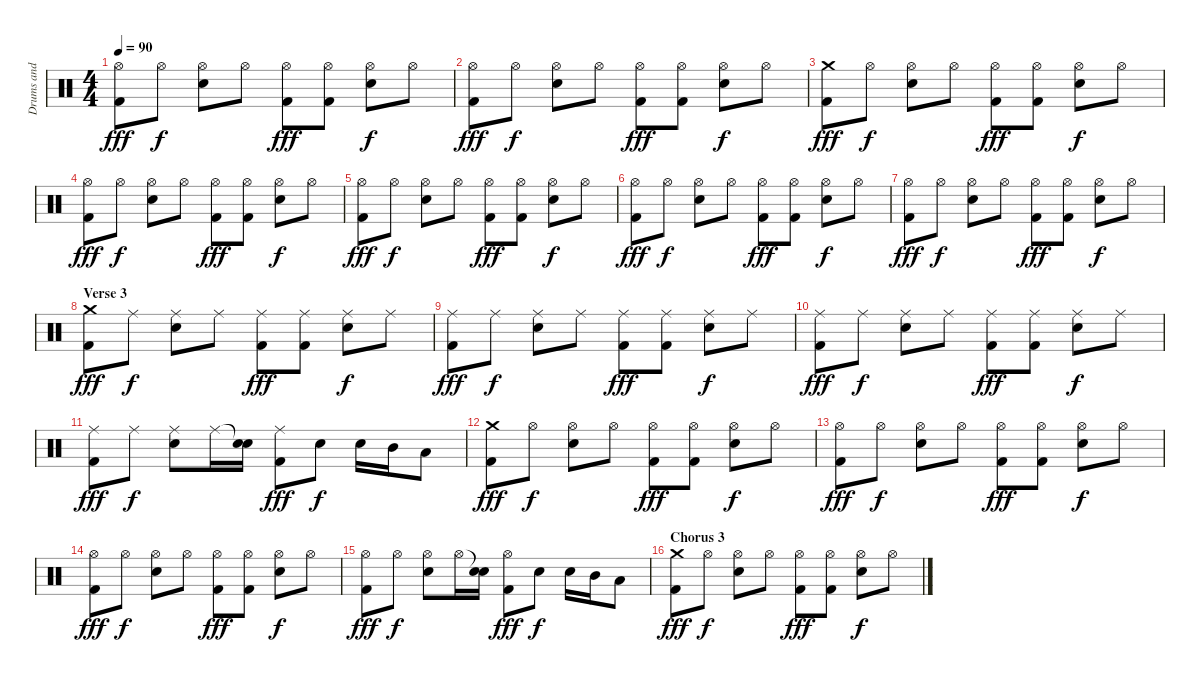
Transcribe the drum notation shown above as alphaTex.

\track ("Drums and Percussion" "Drums and ") {instrument percussion}
\staff {score}
\articulation defaults
\ts (4 4)
\tempo 90
\clef neutral
\ks c
("Hi-Hat (open)" "Kick (hit) 2").8{dy fff} "Hi-Hat (open)".8{dy f} ("Hi-Hat (open)" "Snare (hit) 2").8 "Hi-Hat (open)".8 ("Hi-Hat (open)" "Kick (hit) 2").8{dy fff} ("Hi-Hat (open)" "Kick (hit) 2").8 ("Hi-Hat (open)" "Snare (hit) 2").8{dy f} "Hi-Hat (open)".8 |
("Hi-Hat (open)" "Kick (hit) 2").8{dy fff} "Hi-Hat (open)".8{dy f} ("Hi-Hat (open)" "Snare (hit) 2").8 "Hi-Hat (open)".8 ("Hi-Hat (open)" "Kick (hit) 2").8{dy fff} ("Hi-Hat (open)" "Kick (hit) 2").8 ("Hi-Hat (open)" "Snare (hit) 2").8{dy f} "Hi-Hat (open)".8 |
("Crash medium (hit)" "Kick (hit) 2").8{dy fff} "Hi-Hat (open)".8{dy f} ("Hi-Hat (open)" "Snare (hit) 2").8 "Hi-Hat (open)".8 ("Hi-Hat (open)" "Kick (hit) 2").8{dy fff} ("Hi-Hat (open)" "Kick (hit) 2").8 ("Hi-Hat (open)" "Snare (hit) 2").8{dy f} "Hi-Hat (open)".8 |
("Hi-Hat (open)" "Kick (hit) 2").8{dy fff} "Hi-Hat (open)".8{dy f} ("Hi-Hat (open)" "Snare (hit) 2").8 "Hi-Hat (open)".8 ("Hi-Hat (open)" "Kick (hit) 2").8{dy fff} ("Hi-Hat (open)" "Kick (hit) 2").8 ("Hi-Hat (open)" "Snare (hit) 2").8{dy f} "Hi-Hat (open)".8 |
("Hi-Hat (open)" "Kick (hit) 2").8{dy fff} "Hi-Hat (open)".8{dy f} ("Hi-Hat (open)" "Snare (hit) 2").8 "Hi-Hat (open)".8 ("Hi-Hat (open)" "Kick (hit) 2").8{dy fff} ("Hi-Hat (open)" "Kick (hit) 2").8 ("Hi-Hat (open)" "Snare (hit) 2").8{dy f} "Hi-Hat (open)".8 |
("Hi-Hat (open)" "Kick (hit) 2").8{dy fff} "Hi-Hat (open)".8{dy f} ("Hi-Hat (open)" "Snare (hit) 2").8 "Hi-Hat (open)".8 ("Hi-Hat (open)" "Kick (hit) 2").8{dy fff} ("Hi-Hat (open)" "Kick (hit) 2").8 ("Hi-Hat (open)" "Snare (hit) 2").8{dy f} "Hi-Hat (open)".8 |
("Hi-Hat (open)" "Kick (hit) 2").8{dy fff} "Hi-Hat (open)".8{dy f} ("Hi-Hat (open)" "Snare (hit) 2").8 "Hi-Hat (open)".8 ("Hi-Hat (open)" "Kick (hit) 2").8{dy fff} ("Hi-Hat (open)" "Kick (hit) 2").8 ("Hi-Hat (open)" "Snare (hit) 2").8{dy f} "Hi-Hat (open)".8 |
\section ("" "Verse 3")
("Crash medium (hit)" "Kick (hit) 2").8{dy fff} "Ride (middle)".8{dy f} ("Ride (middle)" "Snare (hit) 2").8 "Ride (middle)".8 ("Ride (middle)" "Kick (hit) 2").8{dy fff} ("Ride (middle)" "Kick (hit) 2").8 ("Ride (middle)" "Snare (hit) 2").8{dy f} "Ride (middle)".8 |
("Ride (middle)" "Kick (hit) 2").8{dy fff} "Ride (middle)".8{dy f} ("Ride (middle)" "Snare (hit) 2").8 "Ride (middle)".8 ("Ride (middle)" "Kick (hit) 2").8{dy fff} ("Ride (middle)" "Kick (hit) 2").8 ("Ride (middle)" "Snare (hit) 2").8{dy f} "Ride (middle)".8 |
("Ride (middle)" "Kick (hit) 2").8{dy fff} "Ride (middle)".8{dy f} ("Ride (middle)" "Snare (hit) 2").8 "Ride (middle)".8 ("Ride (middle)" "Kick (hit) 2").8{dy fff} ("Ride (middle)" "Kick (hit) 2").8 ("Ride (middle)" "Snare (hit) 2").8{dy f} "Ride (middle)".8 |
("Ride (middle)" "Kick (hit) 2").8{dy fff} "Ride (middle)".8{dy f} ("Ride (middle)" "Snare (hit) 2").8 "Ride (middle)".16 ("Snare (hit)"{t} "Snare (hit) 2").16 ("Ride (middle)" "Kick (hit) 2").8{dy fff} "Snare (hit) 2".8{dy f} "Snare (hit) 2".16 "Mid Tom (hit)".16 "Low Tom (hit)".8 |
("Crash medium (hit)" "Kick (hit) 2").8{dy fff} "Hi-Hat (open)".8{dy f} ("Hi-Hat (open)" "Snare (hit) 2").8 "Hi-Hat (open)".8 ("Hi-Hat (open)" "Kick (hit) 2").8{dy fff} ("Hi-Hat (open)" "Kick (hit) 2").8 ("Hi-Hat (open)" "Snare (hit) 2").8{dy f} "Hi-Hat (open)".8 |
("Hi-Hat (open)" "Kick (hit) 2").8{dy fff} "Hi-Hat (open)".8{dy f} ("Hi-Hat (open)" "Snare (hit) 2").8 "Hi-Hat (open)".8 ("Hi-Hat (open)" "Kick (hit) 2").8{dy fff} ("Hi-Hat (open)" "Kick (hit) 2").8 ("Hi-Hat (open)" "Snare (hit) 2").8{dy f} "Hi-Hat (open)".8 |
("Hi-Hat (open)" "Kick (hit) 2").8{dy fff} "Hi-Hat (open)".8{dy f} ("Hi-Hat (open)" "Snare (hit) 2").8 "Hi-Hat (open)".8 ("Hi-Hat (open)" "Kick (hit) 2").8{dy fff} ("Hi-Hat (open)" "Kick (hit) 2").8 ("Hi-Hat (open)" "Snare (hit) 2").8{dy f} "Hi-Hat (open)".8 |
("Hi-Hat (open)" "Kick (hit) 2").8{dy fff} "Hi-Hat (open)".8{dy f} ("Hi-Hat (open)" "Snare (hit) 2").8 "Hi-Hat (open)".16 ("Snare (hit)"{t} "Snare (hit) 2").16 ("Hi-Hat (open)" "Kick (hit) 2").8{dy fff} "Snare (hit) 2".8{dy f} "Snare (hit) 2".16 "Mid Tom (hit)".16 "Low Tom (hit)".8 |
\section ("" "Chorus 3")
("Crash medium (hit)" "Kick (hit) 2").8{dy fff} "Hi-Hat (open)".8{dy f} ("Hi-Hat (open)" "Snare (hit) 2").8 "Hi-Hat (open)".8 ("Hi-Hat (open)" "Kick (hit) 2").8{dy fff} ("Hi-Hat (open)" "Kick (hit) 2").8 ("Hi-Hat (open)" "Snare (hit) 2").8{dy f} "Hi-Hat (open)".8
